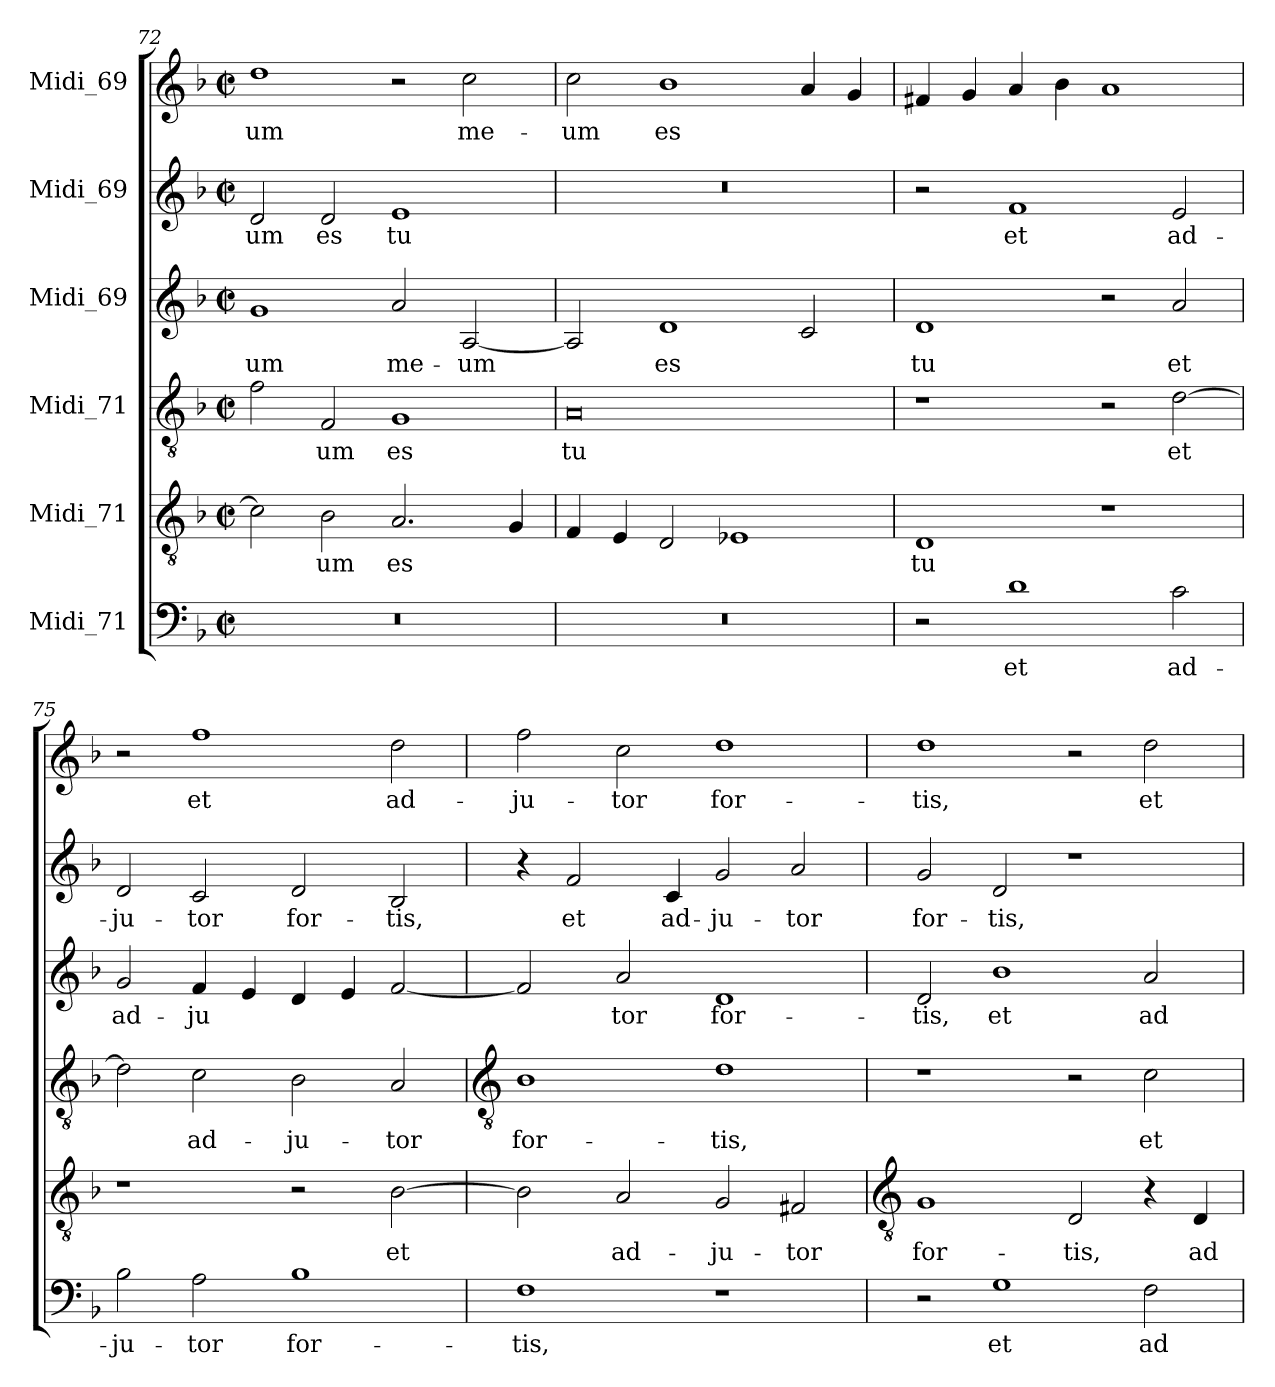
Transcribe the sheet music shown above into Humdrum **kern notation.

**kern	**text	**kern	**text	**kern	**text	**kern	**text	**kern	**text	**kern	**text
*part6	*part6	*part5	*part5	*part4	*part4	*part3	*part3	*part2	*part2	*part1	*part1
*staff6	*staff6	*staff5	*staff5	*staff4	*staff4	*staff3	*staff3	*staff2	*staff2	*staff1	*staff1
*I"Midi_71	*	*I"Midi_71	*	*I"Midi_71	*	*I"Midi_69	*	*I"Midi_69	*	*I"Midi_69	*
!!LO:LB:g=z
*clefF4	*	*clefGv2	*	*clefGv2	*	*clefG2	*	*clefG2	*	*clefG2	*
*k[b-]	*	*k[b-]	*	*k[b-]	*	*k[b-]	*	*k[b-]	*	*k[b-]	*
*F:	*	*F:	*	*F:	*	*F:	*	*F:	*	*F:	*
*M4/2	*	*M4/2	*	*M4/2	*	*M4/2	*	*M4/2	*	*M4/2	*
*met(c|)	*	*met(c|)	*	*met(c|)	*	*met(c|)	*	*met(c|)	*	*met(c|)	*
=72	=72	=72	=72	=72	=72	=72	=72	=72	=72	=72	=72
!	!	!	!	!	!	!	!LO:LY:b	!	!LO:LY:b	!	!LO:LY:b
0r	.	2c]	.	2f	.	1g	-um	2d	um	1dd	-um
!	!	!	!LO:LY:b	!	!LO:LY:b	!	!	!	!LO:LY:b	!	!
.	.	2B-	um	2F	um	.	.	2d	es	.	.
!	!	!	!LO:LY:b	!	!LO:LY:b	!	!LO:LY:b	!	!LO:LY:b	!	!
.	.	2.A	es	1G	es	2a	me-	1e	tu	2r	.
!	!	!	!	!	!	!	!LO:LY:b	!	!	!	!LO:LY:b
.	.	.	.	.	.	[2A	-um	.	.	2cc	me-
.	.	4G	.	.	.	.	.	.	.	.	.
=73	=73	=73	=73	=73	=73	=73	=73	=73	=73	=73	=73
!	!	!	!	!	!LO:LY:b	!	!	!	!	!	!LO:LY:b
0r	.	4F	.	0A	tu	2A]	.	0r	.	2cc	-um
.	.	4E	.	.	.	.	.	.	.	.	.
!	!	!	!	!	!	!	!LO:LY:b	!	!	!	!LO:LY:b
.	.	2D	.	.	.	1d	es	.	.	1b-	es
.	.	1E-X	.	.	.	.	.	.	.	.	.
.	.	.	.	.	.	2c	.	.	.	4a	.
.	.	.	.	.	.	.	.	.	.	4g	.
=74	=74	=74	=74	=74	=74	=74	=74	=74	=74	=74	=74
!	!	!	!LO:LY:b	!	!	!	!LO:LY:b	!	!	!	!
2r	.	1D	tu	1r	.	1d	tu	2r	.	4f#X	.
.	.	.	.	.	.	.	.	.	.	4g	.
!	!LO:LY:b	!	!	!	!	!	!	!	!LO:LY:b	!	!
1d	et	.	.	.	.	.	.	1f	et	4a	.
.	.	.	.	.	.	.	.	.	.	4b-	.
.	.	1r	.	2r	.	2r	.	.	.	1a	.
!	!LO:LY:b	!	!	!	!LO:LY:b	!	!LO:LY:b	!	!LO:LY:b	!	!
2c	ad-	.	.	[2d	et	2a	et	2e	ad-	.	.
=75	=75	=75	=75	=75	=75	=75	=75	=75	=75	=75	=75
!	!LO:LY:b	!	!	!	!	!	!LO:LY:b	!	!LO:LY:b	!	!
2B-	-ju-	1r	.	2d]	.	2g	ad-	2d	-ju-	2r	.
!	!LO:LY:b	!	!	!	!LO:LY:b	!	!LO:LY:b	!	!LO:LY:b	!	!LO:LY:b
2A	-tor	.	.	2c	ad-	4f	-ju	2c	-tor	1ff	et
.	.	.	.	.	.	4e	.	.	.	.	.
!	!LO:LY:b	!	!	!	!LO:LY:b	!	!	!	!LO:LY:b	!	!
1B-	for-	2r	.	2B-	-ju-	4d	.	2d	for-	.	.
.	.	.	.	.	.	4e	.	.	.	.	.
!	!	!	!LO:LY:b	!	!LO:LY:b	!	!	!	!LO:LY:b	!	!LO:LY:b
.	.	[2B-	et	2A	-tor	[2f	.	2B-	-tis,	2dd	ad-
!!LO:LB:g=z
=76	=76	=76	=76	=76	=76	=76	=76	=76	=76	=76	=76
*	*	*	*	*clefGv2	*	*	*	*	*	*	*
!	!LO:LY:b	!	!	!	!LO:LY:b	!	!	!	!	!	!LO:LY:b
1F	-tis,	2B-]	.	1B-	for-	2f]	.	4r	.	2ff	-ju-
!	!	!	!	!	!	!	!	!	!LO:LY:b	!	!
.	.	.	.	.	.	.	.	2f	et	.	.
!	!	!	!LO:LY:b	!	!	!	!LO:LY:b	!	!	!	!LO:LY:b
.	.	2A	ad-	.	.	2a	tor	.	.	2cc	-tor
!	!	!	!	!	!	!	!	!	!LO:LY:b	!	!
.	.	.	.	.	.	.	.	4c	ad-	.	.
!	!	!	!LO:LY:b	!	!LO:LY:b	!	!LO:LY:b	!	!LO:LY:b	!	!LO:LY:b
1r	.	2G	-ju-	1d	-tis,	1d	for-	2g	-ju-	1dd	for-
!	!	!	!LO:LY:b	!	!	!	!	!	!LO:LY:b	!	!
.	.	2F#X	-tor	.	.	.	.	2a	-tor	.	.
!!LO:LB:g=z
=77	=77	=77	=77	=77	=77	=77	=77	=77	=77	=77	=77
*	*	*clefGv2	*	*	*	*	*	*	*	*	*
!	!	!	!LO:LY:b	!	!	!	!LO:LY:b	!	!LO:LY:b	!	!LO:LY:b
2r	.	1G	for-	1r	.	2d	-tis,	2g	for-	1dd	-tis,
!	!LO:LY:b	!	!	!	!	!	!LO:LY:b	!	!LO:LY:b	!	!
1G	et	.	.	.	.	1b-	et	2d	-tis,	.	.
!	!	!	!LO:LY:b	!	!	!	!	!	!	!	!
.	.	2D	-tis,	2r	.	.	.	1r	.	2r	.
!	!LO:LY:b	!	!	!	!LO:LY:b	!	!LO:LY:b	!	!	!	!LO:LY:b
2F	ad-	4r	.	2c	et	2a	ad-	.	.	2dd	et
!	!	!	!LO:LY:b	!	!	!	!	!	!	!	!
.	.	4D	ad-	.	.	.	.	.	.	.	.
=	=	=	=	=	=	=	=	=	=	=	=
*-	*-	*-	*-	*-	*-	*-	*-	*-	*-	*-	*-
